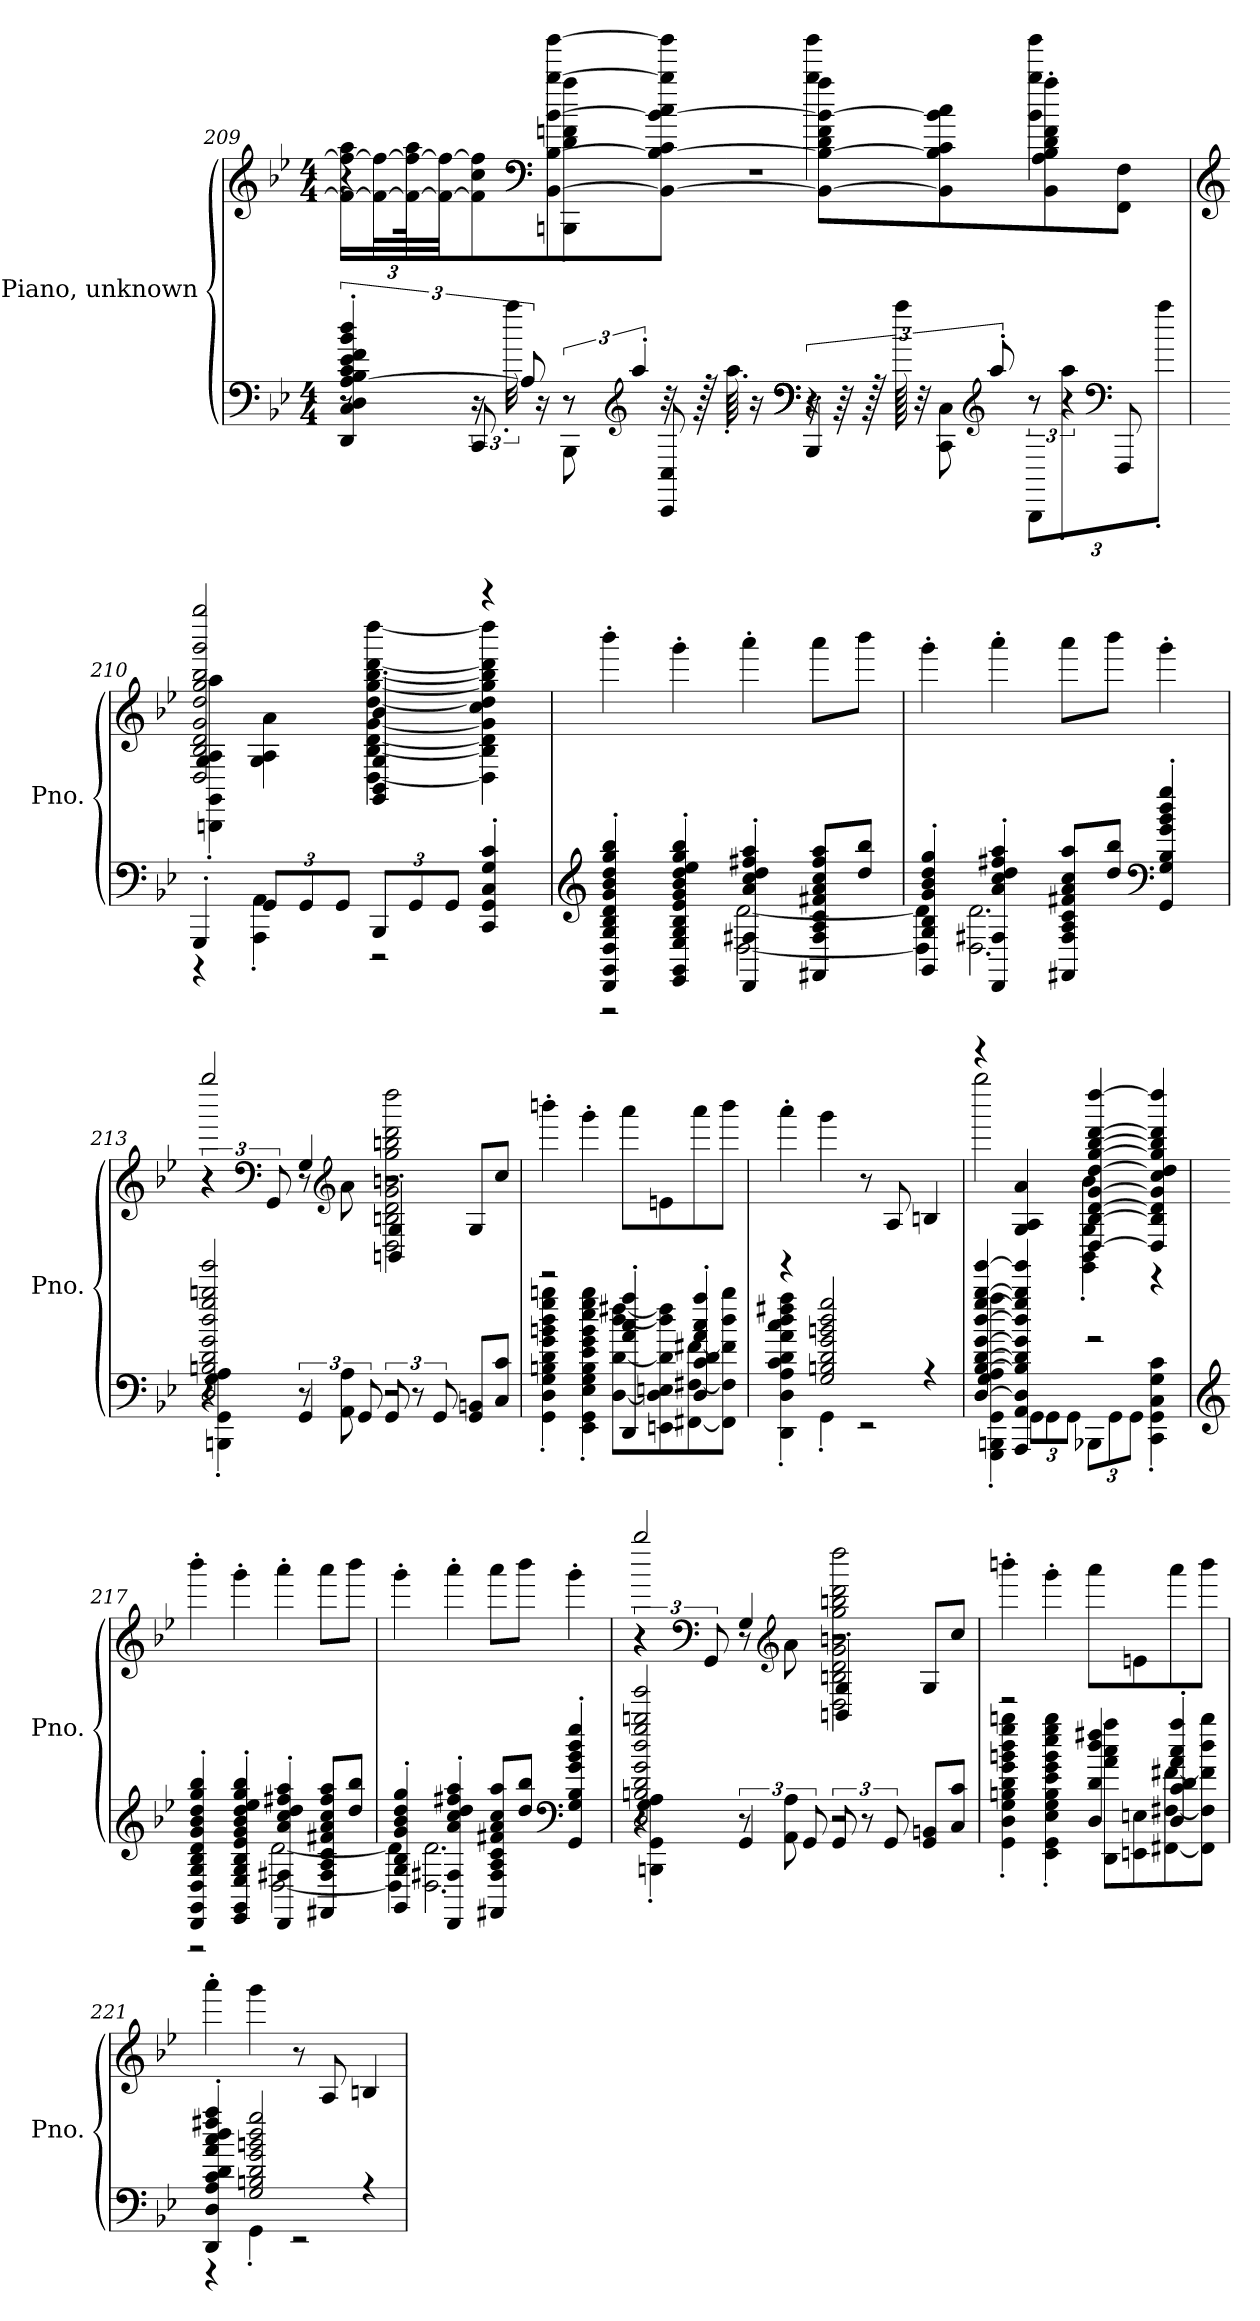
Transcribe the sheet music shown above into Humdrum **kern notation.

**kern	**kern
*part1	*part1
*staff2	*staff1
*I"Piano, unknown	*
*I'Pno.	*
!!LO:LB:g=z
*clefF4	*clefG2
*k[b-e-]	*k[b-e-]
*M4/4	*M4/4
=209	=209
*^	*^
*	*^	*	*^
6DD/' 6C/' 6D/' [6A/' 6B-/' 6c/' 6e-/' 6f/' 6b-/' 6dd/'	8r	8r	1r	4r	16f#\_ 16ff#\_ 16aa\LL
*	*	*	*	*	*Xbrackettup
.	.	.	.	.	48f#\_ 48ff#\_L
.	.	.	.	.	96f#\_ 96ff#\_ 96aa\K
.	.	.	.	.	32f#\_ 32ff#\_JJ
.	24r	8CC/	.	.	8f#\] 8cc\ 8ff#\]
12A/]	48aa'\	.	.	.	.
.	16r	.	.	.	.
*	*	*	*clefF4	*	*
12r	8BBB-\	8r	.	4BBBn\' 4d\' 4fn\' 4aa\'	[8BB-\ [8B-\ [8b-\ [8bb-\ [8bbb-\
*clefG2	*	*	*	*	*
6aa'/	.	.	.	.	.
.	32r	8CC/ 8C/	.	.	8BB-\_ 8B-\_ 8c\ 8b-\_ 8cc\ 8bb-\] 8bbb-\]J
.	128r	.	.	.	.
.	64.aa'\	.	.	.	.
.	16r	.	.	.	.
*clefF4	*	*	*	*	*
6r	16r	4BBB-'/	.	4bb-\ 4bbb-\	8BB-\_ 8B-\_ 8d\ 8f\ 8b-\_ 8aa\L
.	64r	.	.	.	.
.	128r	.	.	.	.
.	128aa\	.	.	.	.
.	32r	.	.	.	.
.	8CC\ 8C\	.	.	.	8BB-\] 8B-\] 8c\ 8b-\] 8cc\
*clefG2	*	*	*	*	*
12aa'/	.	.	.	.	.
*	*Xbrackettup	*	*	*	*
12r	12BBB-\L	8r	.	4b-\ 4bb-\ 4bbb-\	8BB-\' 8A\' 8B-\' 8d\' 8f\' 8aa\'
6r	12aa'\	.	.	.	.
*clefF4	*	*	*	*	*
.	.	8FFF/	.	.	8FF\ 8F\J
.	12aa'\J	.	.	.	.
*v	*v	*v	*	*	*
*	*v	*v	*v
!!LO:LB:g=z
=210	=210
*	*clefG2
*^	*^
4GGG'/	4r	2D/ 2B-/ 2d/ 2g/ 2dd/ 2gg/ 2bb-/ 2ggg/ 2gggg/	4BBBn\' 4GG\' 4G\' 4A\' 4aa\'
12GG/L	4AAA\' 4AA\'	.	4G\ 4A\ 4a\
12GG/	.	.	.
12GG/J	.	.	.
12BBB-/L	2r	4GG/' 4BB-/' 4G/' 4b-/'	[4D\ [4B-\ [4d\ [4g\ [4dd\ [4gg\ [4bb-\ [4ddd\ [4dddd\
12GG/	.	.	.
12GG/J	.	.	.
4CC/' 4GG/' 4C/' 4G/' 4c/'	.	4r	4D\] 4B-\] 4d\] 4g\] 4cc\ 4dd\] 4gg\] 4bb-\] 4ddd\] 4dddd\]
*	*	*v	*v
=211	=211	=211
*clefG2	*	*
4DD/' 4GG/' 4D/' 4G/' 4B-/' 4d/' 4g/' 4b-/' 4dd/' 4gg/' 4bb-/'	2r	4bbb-'\
4EE-/' 4GG/' 4E-/' 4G/' 4B-/' 4e-/' 4g/' 4b-/' 4dd/' 4ee-/' 4gg/' 4bb-/'	.	4ggg'\
4DD/' 4F#X/' 4a/' 4cc/' 4dd/' 4ff#X/' 4aa/'	[2D\ [2d\	4aaa'\
8FF#X/ 8F#/ 8A/ 8c/ 8f#X/ 8a/ 8cc/ 8ff#/ 8aa/L	.	8aaa\L
8dd/ 8bb-/J	.	8bbb-\J
=212	=212	=212
4GG/' 4G/' 4B-/' 4g/' 4b-/' 4dd/' 4gg/'	4D\] 4d\]	4ggg'\
4DD/' 4F#X/' 4a/' 4cc/' 4dd/' 4ff#X/' 4aa/'	2.D\ 2.d\	4aaa'\
8FF#X/ 8F#/ 8A/ 8c/ 8f#X/ 8a/ 8cc/ 8aa/L	.	8aaa\L
8dd/ 8bb-/J	.	8bbb-\J
*clefF4	*	*
4GG/' 4G/' 4B-/' 4g/' 4b-/' 4dd/' 4gg/'	.	4ggg'\
!!LO:LB:g=z
=213	=213	=213
*	*^	*^
*	*	*	*	*^
*	*	*	*	*	*brackettup
2D/ 2Bn/ 2d/ 2g/ 2dd/ 2gg/ 2bbn/ 2ggg/	4BBBn\' 4GG\' 4G\' 4A\'	4r	2gggg/	4r	6r
*	*	*	*clefF4	*	*
.	.	.	.	.	12GG/
*	*	*brackettup	*	*	*
.	8r	6GG/	.	8r	4G/
*	*	*	*clefG2	*	*
.	8AA\ 8A\	.	.	8a\	.
.	.	12GG/	.	.	.
2r	2r	12GG/	2r	2D\ 2Bn\ 2d\ 2g\ 2bn\ 2gg\ 2bbn\ 2ddd\ 2dddd\	4BBn/' 4G/'
.	.	12r	.	.	.
.	.	12GG/	.	.	.
.	.	8GG/ 8BBn/L	.	.	8G/L
.	.	8C/ 8c/J	.	.	8cc/J
*	*v	*v	*	*	*
*	*	*v	*v	*v
=214	=214	=214
2r	4GG\' 4D\' 4G\' 4Bn\' 4d\' 4g\' 4bn\' 4dd\' 4gg\' 4bbn\'	4bbbn'\
.	4EE-\' 4GG\' 4E-\' 4G\' 4B\' 4e-\' 4g\' 4b\' 4ee-\' 4gg\' 4bb\'	4ggg'\
4DD/' 4a/' 4cc/' 4aa/'	[8D\ [8d\ [8dd\ [8ff#X\L	8aaa\L
.	8EEn\ 8D\] 8En\ 8d\] 8dd\] 8ff#\]	8en\
4D/' 4c/' 4d/' 4a/' 4cc/' 4aa/'	[8FF#X\ [8F#X\ [8f#X\	8aaa\
.	8FF#\] 8F#\] 8f#\] 8dd\ 8bb\J	8bbb\J
=215	=215	=215
4r	4DD\' 4D\' 4A\' 4c\' 4d\' 4a\' 4cc\' 4dd\' 4ff#X\' 4aa\'	4aaa'\
2G/ 2Bn/ 2d/ 2g/ 2bn/ 2dd/ 2gg/	4GG'\	4ggg\
.	2r	8r
.	.	8A/
4r	.	4Bn/
!!LO:LB:g=z
=216	=216	=216
*	*	*^
[4D/ [4B-/ [4d/ [4g/ [4dd/ [4gg/ [4bb-/ [4ggg/	4GGG\' 4BBBn\' 4GG\' 4G\' 4A\' 4aa\'	4r	2gggg\
*	*Xbrackettup	*	*
4AAA/ 4AA/ 4D/] 4B-/] 4d/] 4g/] 4dd/] 4gg/] 4bb-/] 4ggg/]	12GG\L	4G/ 4A/ 4a/	.
.	12GG\	.	.
.	12GG\J	.	.
2r	12BBB-X\L	[4D/ [4B-/ [4d/ [4g/ [4dd/ [4gg/ [4bb-/ [4ddd/ [4dddd/	4GG\' 4BB-\' 4G\' 4b-\'
.	12GG\	.	.
.	12GG\J	.	.
.	4CC\' 4GG\' 4C\' 4G\' 4c\'	4D/] 4B-/] 4d/] 4g/] 4cc/ 4dd/] 4gg/] 4bb-/] 4ddd/] 4dddd/]	4r
*	*	*v	*v
=217	=217	=217
*clefG2	*	*
4DD/' 4GG/' 4D/' 4G/' 4B-/' 4d/' 4g/' 4b-/' 4dd/' 4gg/' 4bb-/'	2r	4bbb-'\
4EE-/' 4GG/' 4E-/' 4G/' 4B-/' 4e-/' 4g/' 4b-/' 4dd/' 4ee-/' 4gg/' 4bb-/'	.	4ggg'\
4DD/' 4F#X/' 4a/' 4cc/' 4dd/' 4ff#X/' 4aa/'	[2D\ [2d\	4aaa'\
8FF#X/ 8F#/ 8A/ 8c/ 8f#X/ 8a/ 8cc/ 8ff#/ 8aa/L	.	8aaa\L
8dd/ 8bb-/J	.	8bbb-\J
=218	=218	=218
4GG/' 4G/' 4B-/' 4g/' 4b-/' 4dd/' 4gg/'	4D\] 4d\]	4ggg'\
4DD/' 4F#X/' 4a/' 4cc/' 4dd/' 4ff#X/' 4aa/'	2.D\ 2.d\	4aaa'\
8FF#X/ 8F#/ 8A/ 8c/ 8f#X/ 8a/ 8cc/ 8aa/L	.	8aaa\L
8dd/ 8bb-/J	.	8bbb-\J
*clefF4	*	*
4GG/' 4G/' 4B-/' 4g/' 4b-/' 4dd/' 4gg/'	.	4ggg'\
!!LO:PB:g=z
=219	=219	=219
*	*^	*^
*	*	*	*	*^
2D/ 2Bn/ 2d/ 2g/ 2dd/ 2gg/ 2bbn/ 2ggg/	4BBBn\' 4GG\' 4G\' 4A\'	4r	2gggg/	4r	6r
*	*	*	*clefF4	*	*
.	.	.	.	.	12GG/
*	*	*brackettup	*	*	*
.	8r	6GG/	.	8r	4G/
*	*	*	*clefG2	*	*
.	8AA\ 8A\	.	.	8a\	.
.	.	12GG/	.	.	.
2r	2r	12GG/	2r	2D\ 2Bn\ 2d\ 2g\ 2bn\ 2gg\ 2bbn\ 2ddd\ 2dddd\	4BBn/' 4G/'
.	.	12r	.	.	.
.	.	12GG/	.	.	.
.	.	8GG/ 8BBn/L	.	.	8G/L
.	.	8C/ 8c/J	.	.	8cc/J
*	*v	*v	*	*	*
*	*	*v	*v	*v
=220	=220	=220
2r	4GG\' 4D\' 4G\' 4Bn\' 4d\' 4g\' 4bn\' 4dd\' 4gg\' 4bbn\'	4bbbn'\
.	4EE-\' 4GG\' 4E-\' 4G\' 4B\' 4e-\' 4g\' 4b\' 4ee-\' 4gg\' 4bb\'	4ggg'\
4D/ 4d/ 4dd/ 4ff#X/	8DD\ 8a\ 8cc\ 8aa\L	8aaa\L
.	8EEn\ 8En\	8en\
4D/' 4c/' 4d/' 4a/' 4cc/' 4aa/'	[8FF#X\ [8F#X\ [8f#X\	8aaa\
.	8FF#\] 8F#\] 8f#\] 8dd\ 8bb\J	8bbb\J
=221	=221	=221
4DD/' 4D/' 4A/' 4c/' 4d/' 4a/' 4cc/' 4dd/' 4ff#X/' 4aa/'	4r	4aaa'\
2G/ 2Bn/ 2d/ 2g/ 2bn/ 2dd/ 2gg/	4GG'\	4ggg\
.	2r	8r
.	.	8A/
4r	.	4Bn/
*v	*v	*
=	=
*-	*-
